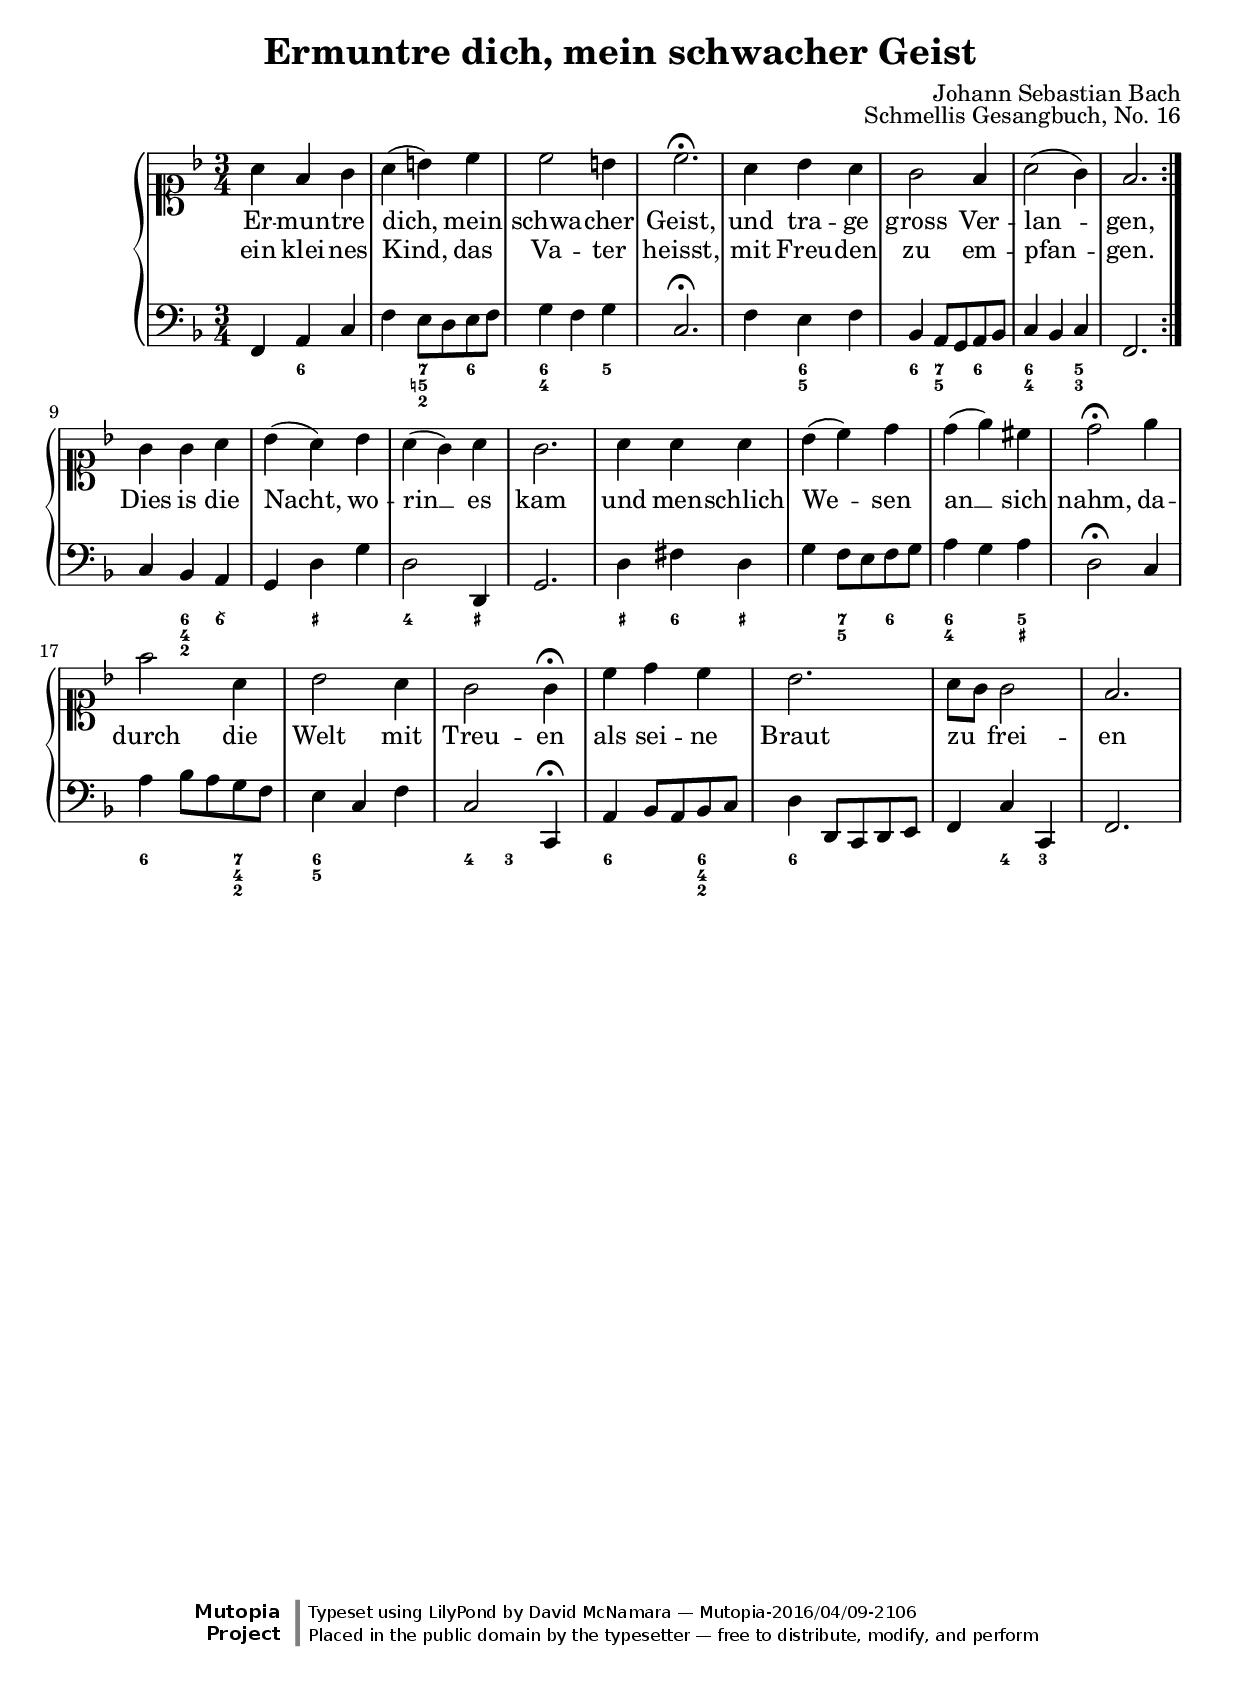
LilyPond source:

%%--------------------------------------------------------------------
% The Mutopia Project
% LilyPond template for keyboard solo piece
%%--------------------------------------------------------------------

\version "2.18.2"

%---------------------------------------------------------------------
%--Paper-size setting must be commented out or deleted upon submission.
%--LilyPond engraves to paper size A4 by default.
%--Uncomment the setting below to validate your typesetting
%--in "letter" sizing.
%--Mutopia publishes both A4 and letter-sized versions.
%---------------------------------------------------------------------
% #(set-default-paper-size "letter")

%--Default staff size is 20
#(set-global-staff-size 20)

\paper {
    top-margin = 8\mm                              %-minimum top-margin: 8mm
    top-markup-spacing.basic-distance = #6         %-dist. from bottom of top margin to the first markup/title
    markup-system-spacing.basic-distance = #5      %-dist. from header/title to first system
    top-system-spacing.basic-distance = #12        %-dist. from top margin to system in pages with no titles
    last-bottom-spacing.basic-distance = #12       %-pads music from copyright block
%    ragged-bottom = ##f
%    ragged-last-bottom = ##f
}

%---------------------------------------------------------------------
%--Refer to http://www.mutopiaproject.org/contribute.html
%--FOR:q usage and possible values for header variables.
%---------------------------------------------------------------------
\header {
    title = "Ermuntre dich, mein schwacher Geist"
    composer = "Johann Sebastian Bach"
    opus = "Schmellis Gesangbuch, No. 16"
    %piece = "Left-aligned header"
    date = "1736"
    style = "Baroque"
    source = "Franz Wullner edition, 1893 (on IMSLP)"

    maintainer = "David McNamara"
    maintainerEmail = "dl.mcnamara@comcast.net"
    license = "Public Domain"

    %mutopiatitle = ""  % default to plain title
    %mutopiaopus = "Op.0" % default to plain opus 
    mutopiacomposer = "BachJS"
    %--A list of instruments can be found at http://www.mutopiaproject.org/browse.html#byInstrument
    %--Multiple instruments are separated by a comma
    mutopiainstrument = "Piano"

    % Footer, tagline, and copyright blocks are included here for reference
    % and spacing purposes only.  There's no need to change these.
    % These blocks will be overridden by Mutopia during the publishing process.
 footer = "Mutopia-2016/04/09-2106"
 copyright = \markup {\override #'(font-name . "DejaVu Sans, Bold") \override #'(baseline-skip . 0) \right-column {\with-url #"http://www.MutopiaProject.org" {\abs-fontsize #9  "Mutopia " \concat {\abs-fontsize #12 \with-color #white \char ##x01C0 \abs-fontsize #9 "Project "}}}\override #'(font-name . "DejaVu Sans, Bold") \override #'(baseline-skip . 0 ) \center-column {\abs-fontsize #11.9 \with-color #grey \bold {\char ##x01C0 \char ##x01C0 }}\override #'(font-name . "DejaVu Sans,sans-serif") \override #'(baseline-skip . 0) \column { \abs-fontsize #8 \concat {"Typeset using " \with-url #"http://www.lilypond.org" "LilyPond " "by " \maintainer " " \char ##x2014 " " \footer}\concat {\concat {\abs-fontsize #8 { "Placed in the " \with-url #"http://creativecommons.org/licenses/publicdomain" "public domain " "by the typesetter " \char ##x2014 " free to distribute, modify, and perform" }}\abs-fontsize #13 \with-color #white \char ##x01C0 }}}
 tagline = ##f
}

%--------Definitions
global = {
  \key f \major
  \time 3/4 
}


melody={
  \repeat volta 2 \relative c'' { % A section
    a4 f g |
    a4 (b) c |
    c2 b4 |
    c2.\fermata |

    a4 bes a |
    g2 f4 |
    a2 (g4) |
    f2.
  } \break

  \relative c'' {    % B section
    g4 g a |
    bes4 (a) bes |
    a4 (g) a |
    g2. |
    a4 a a |
    bes4 (c) d |
    d4 (e)  cis |
    d2\fermata

    e4 |
    f2 a,4 |
    bes2 a4 |
    g2 g4\fermata 

    c4 d c |
    bes2. |
    a8 g g2 |
    f2. |
  } \break

}

hymnA=\lyricmode {
  Er -- mun -- tre dich, mein schwa -- cher Geist,
  und tra -- ge gross Ver -- lan -- gen,
}
hymnB=\lyricmode {  
  ein klei -- nes Kind, das Va -- ter heisst, 
  mit Freu -- den zu em -- pfan -- gen.
  Dies is die Nacht, wo -- rin __ es kam 
  und men -- schlich We -- sen an __ sich nahm,
  da -- durch die Welt mit Treu -- en
  als sei -- ne Braut zu _ frei -- en
}

bass={ 
  \repeat volta 2 { 
    \relative c, {
        f4 a c |
        f4 e8 d e f |
        g4 f g |
        c,2.\fermata |

        f4 e f |
        bes,4 a8 g a bes |
        c4 bes c |
        f,2. |
    }
  }
  \relative c {
    c4 bes a |
    g4 d' g |
    d2 d,4 |
    g2. |
    d'4 fis d |
    g4 f8 e f g |
    a4 g a |
    d,2\fermata

    c4 |
    a'4 bes8 a g f |
    e4 c f |
    c2 c,4\fermata  |

    a'4 bes8 a bes c |
    d4 d,8 c d e |
    f4 c' c, |
    f2.
  }
}

bassfigures = \figuremode {
  \repeat volta 2{ % A section
     s4 <6> s |
     s4 <7 5! 2> <6> |
     <6 4>4 s4 <5> |
     s2. |

     s4 <6 5> s4 |
     <6>4 <7 5> <6> |
     <6 4>4 s4 <5 3>4 |
     s2. |
  }
  { % B section
    s4 <6 4 2> <6\\> |
    s4 <_+> s4 |
    <4>2 <_+>4 |
    s2. |
    <_+>4 <6> <_+>  |
    s4 <7 5> <6> |
    <6 4>4  s4 <5 _+> |
    s2

    s4   |
    <6>4 s4 <7 4 2> |
    <6 5>4 s4 s4 |
    <4>4 <3> s4 |

    <6>4 s4 <6 4 2>4 |
    <6>4 s2 |
    s4 <4>4 <3> 4 |
    s2.
  }
}

%-------Typeset music and generate midi
\score {
    \context PianoStaff <<
        %-Midi instrument values at 
        % http://lilypond.org/doc/v2.18/Documentation/snippets/midi#midi-demo-midiinstruments
        \set PianoStaff.midiInstrument = "acoustic grand"
        \new Staff = "upper" { \clef soprano \global \new Voice = "melody" \melody}
        \new Lyrics \lyricsto "melody" {\hymnA}
        \new Lyrics \lyricsto "melody" {\hymnB}
        \new Staff = "lower" { \clef bass \global \bass}
        \new FiguredBass{ \bassfigures }
    >>
    \layout{ }
    \midi  { \tempo 4 = 70 }
}
